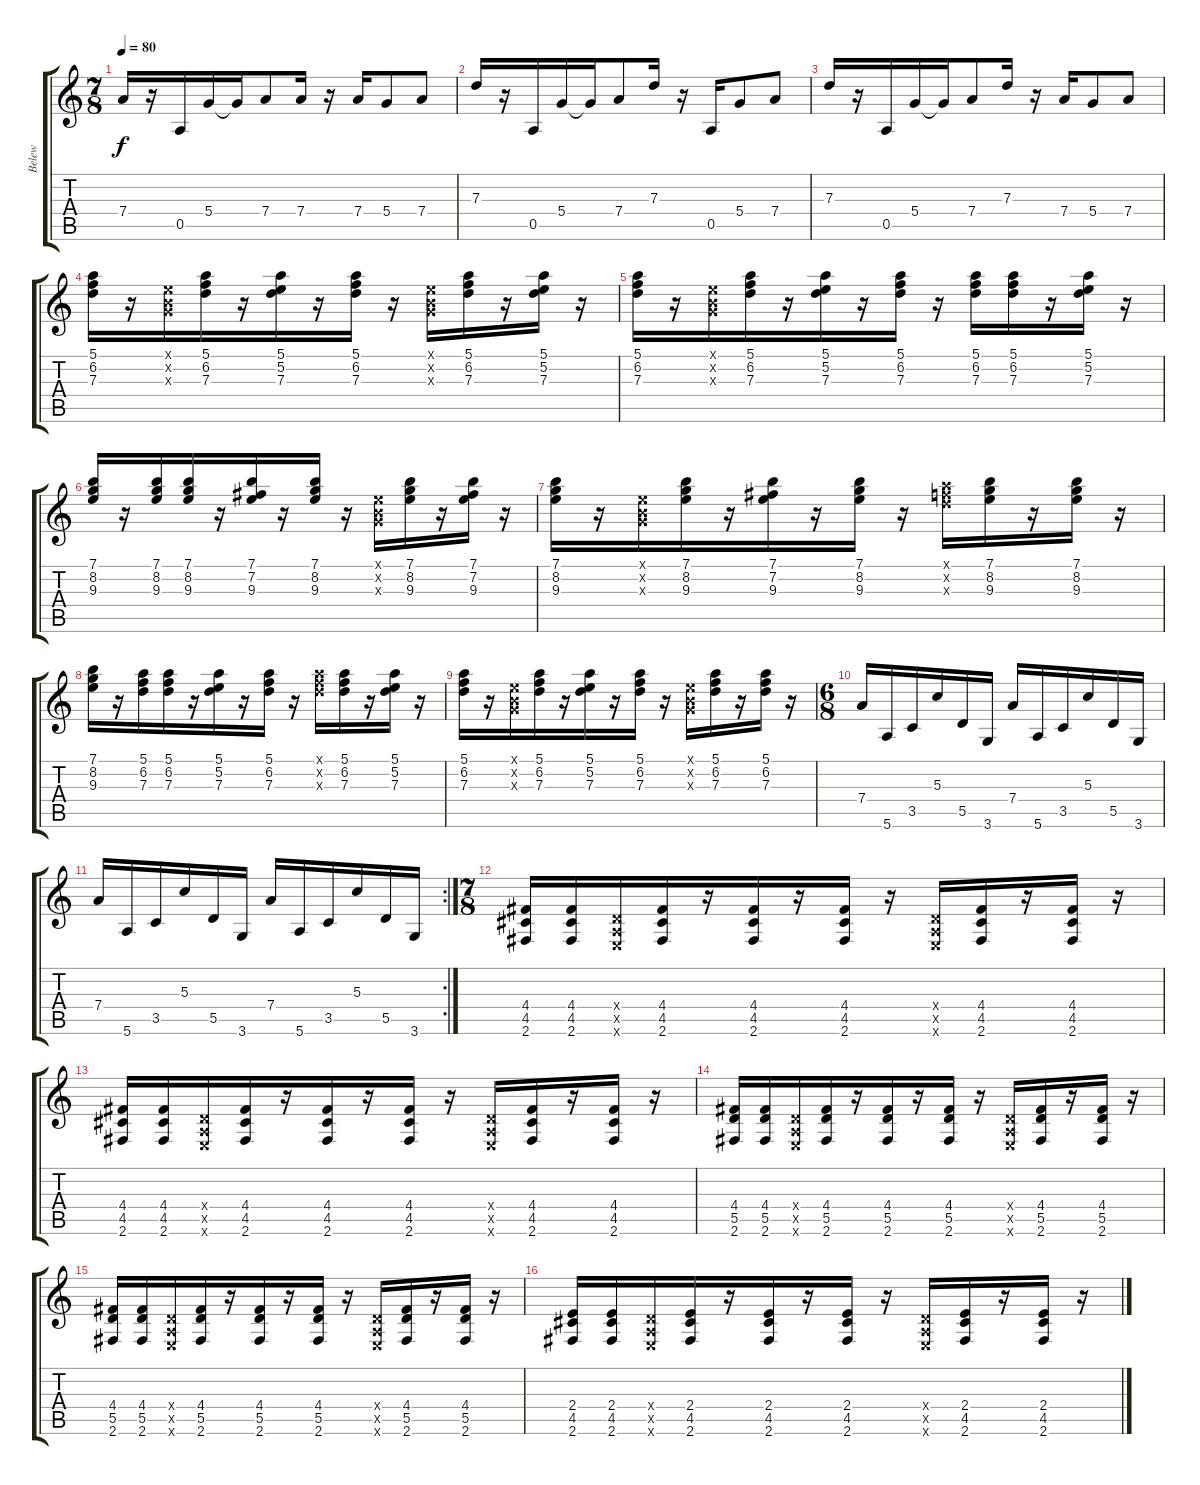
\track ("Belew" "Belew") {instrument electricguitarjazz}
\staff {score tabs}
\tuning (E4 B3 G3 D3 A2 E2) {hide}
\ts (7 8)
\tempo 80
\clef g2
\ks c
7.4.16{dy f} r.16 0.5.16 5.4.16 5.4{t}.16 7.4.8 7.4.16 r.16 7.4.16 5.4.8 7.4.8 |
7.3.16 r.16 0.5.16 5.4.16 5.4{t}.16 7.4.8 7.3.16 r.16 0.5.16 5.4.8 7.4.8 |
7.3.16 r.16 0.5.16 5.4.16 5.4{t}.16 7.4.8 7.3.16 r.16 7.4.16 5.4.8 7.4.8 |
(5.1 6.2 7.3).16 r.16 (0.1{x} 0.2{x} 0.3{x}).16 (5.1 6.2 7.3).16 r.16 (5.1 5.2 7.3).16 r.16 (5.1 6.2 7.3).16 r.16 (0.1{x} 0.2{x} 0.3{x}).16 (5.1 6.2 7.3).16 r.16 (5.1 5.2 7.3).16 r.16 |
(5.1 6.2 7.3).16 r.16 (0.1{x} 0.2{x} 0.3{x}).16 (5.1 6.2 7.3).16 r.16 (5.1 5.2 7.3).16 r.16 (5.1 6.2 7.3).16 r.16 (5.1 6.2 7.3).16 (5.1 6.2 7.3).16 r.16 (5.1 5.2 7.3).16 r.16 |
(7.1 8.2 9.3).16{beam Up} r.16 (7.1 8.2 9.3).16 (7.1 8.2 9.3).16 r.16 (7.1 7.2 9.3).16 r.16 (7.1 8.2 9.3).16 r.16 (0.1{x} 0.2{x} 0.3{x}).16 (7.1 8.2 9.3).16 r.16 (7.1 7.2 9.3).16 r.16 |
(7.1 8.2 9.3).16 r.16 (0.1{x} 0.2{x} 0.3{x}).16 (7.1 8.2 9.3).16 r.16 (7.1 7.2 9.3).16 r.16 (7.1 8.2 9.3).16 r.16 (5.1{x} 6.2{x} 7.3{x}).16 (7.1 8.2 9.3).16 r.16 (7.1 8.2 9.3).16 r.16 |
(7.1 8.2 9.3).16 r.16 (5.1 6.2 7.3).16 (5.1 6.2 7.3).16 r.16 (5.1 5.2 7.3).16 r.16 (5.1 6.2 7.3).16 r.16 (5.1{x} 6.2{x} 7.3{x}).16 (5.1 6.2 7.3).16 r.16 (5.1 5.2 7.3).16 r.16 |
(5.1 6.2 7.3).16 r.16 (0.1{x} 0.2{x} 0.3{x}).16 (5.1 6.2 7.3).16 r.16 (5.1 5.2 7.3).16 r.16 (5.1 6.2 7.3).16 r.16 (0.1{x} 0.2{x} 0.3{x}).16 (5.1 6.2 7.3).16 r.16 (5.1 6.2 7.3).16 r.16 |
\ts (6 8)
7.4.16 5.6.16 3.5.16 5.3.16 5.5.16 3.6.16 7.4.16 5.6.16 3.5.16 5.3.16 5.5.16 3.6.16 |
\rc 2
7.4.16 5.6.16 3.5.16 5.3.16 5.5.16 3.6.16 7.4.16 5.6.16 3.5.16 5.3.16 5.5.16 3.6.16 |
\ts (7 8)
(4.4 4.5 2.6).16 (4.4 4.5 2.6).16 (0.4{x} 0.5{x} 0.6{x}).16 (4.4 4.5 2.6).16 r.16 (4.4 4.5 2.6).16 r.16 (4.4 4.5 2.6).16 r.16 (0.4{x} 0.5{x} 0.6{x}).16 (4.4 4.5 2.6).16 r.16 (4.4 4.5 2.6).16 r.16 |
(4.4 4.5 2.6).16 (4.4 4.5 2.6).16 (0.4{x} 0.5{x} 0.6{x}).16 (4.4 4.5 2.6).16 r.16 (4.4 4.5 2.6).16 r.16 (4.4 4.5 2.6).16 r.16 (0.4{x} 0.5{x} 0.6{x}).16 (4.4 4.5 2.6).16 r.16 (4.4 4.5 2.6).16 r.16 |
(4.4 5.5 2.6).16 (4.4 5.5 2.6).16 (0.4{x} 0.5{x} 0.6{x}).16 (4.4 5.5 2.6).16 r.16 (4.4 5.5 2.6).16 r.16 (4.4 5.5 2.6).16 r.16 (0.4{x} 0.5{x} 0.6{x}).16 (4.4 5.5 2.6).16 r.16 (4.4 5.5 2.6).16 r.16 |
(4.4 5.5 2.6).16 (4.4 5.5 2.6).16 (0.4{x} 0.5{x} 0.6{x}).16 (4.4 5.5 2.6).16 r.16 (4.4 5.5 2.6).16 r.16 (4.4 5.5 2.6).16 r.16 (0.4{x} 0.5{x} 0.6{x}).16 (4.4 5.5 2.6).16 r.16 (4.4 5.5 2.6).16 r.16 |
(2.4 4.5 2.6).16 (2.4 4.5 2.6).16 (0.4{x} 0.5{x} 0.6{x}).16 (2.4 4.5 2.6).16 r.16 (2.4 4.5 2.6).16 r.16 (2.4 4.5 2.6).16 r.16 (0.4{x} 0.5{x} 0.6{x}).16 (2.4 4.5 2.6).16 r.16 (2.4 4.5 2.6).16 r.16
